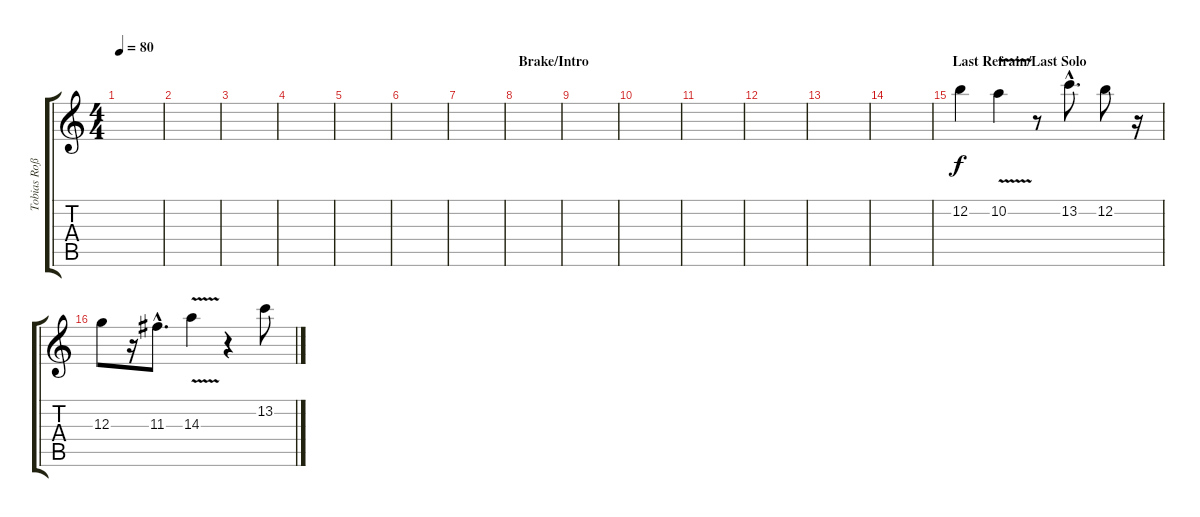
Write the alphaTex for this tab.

\track ("Tobias Roßbach" "Tobias Roß") {instrument overdrivenguitar}
\staff {score tabs}
\tuning (E4 B3 G3 D3 A2 E2) {hide}
\ts (4 4)
\tempo 80
\clef g2
\ks c
|
|
|
|
|
|
|
\section ("" "Brake/Intro")
|
|
|
|
|
|
|
\section ("" "Last Refrain/Last Solo")
12.2.4{volume 16} 10.2{v}.4 r.8 13.2{hac}.8{d} 12.2.8 r.16 |
12.3.8 r.16 11.3{hac}.8{d} 14.3{v}.4 r.4 13.2.8
